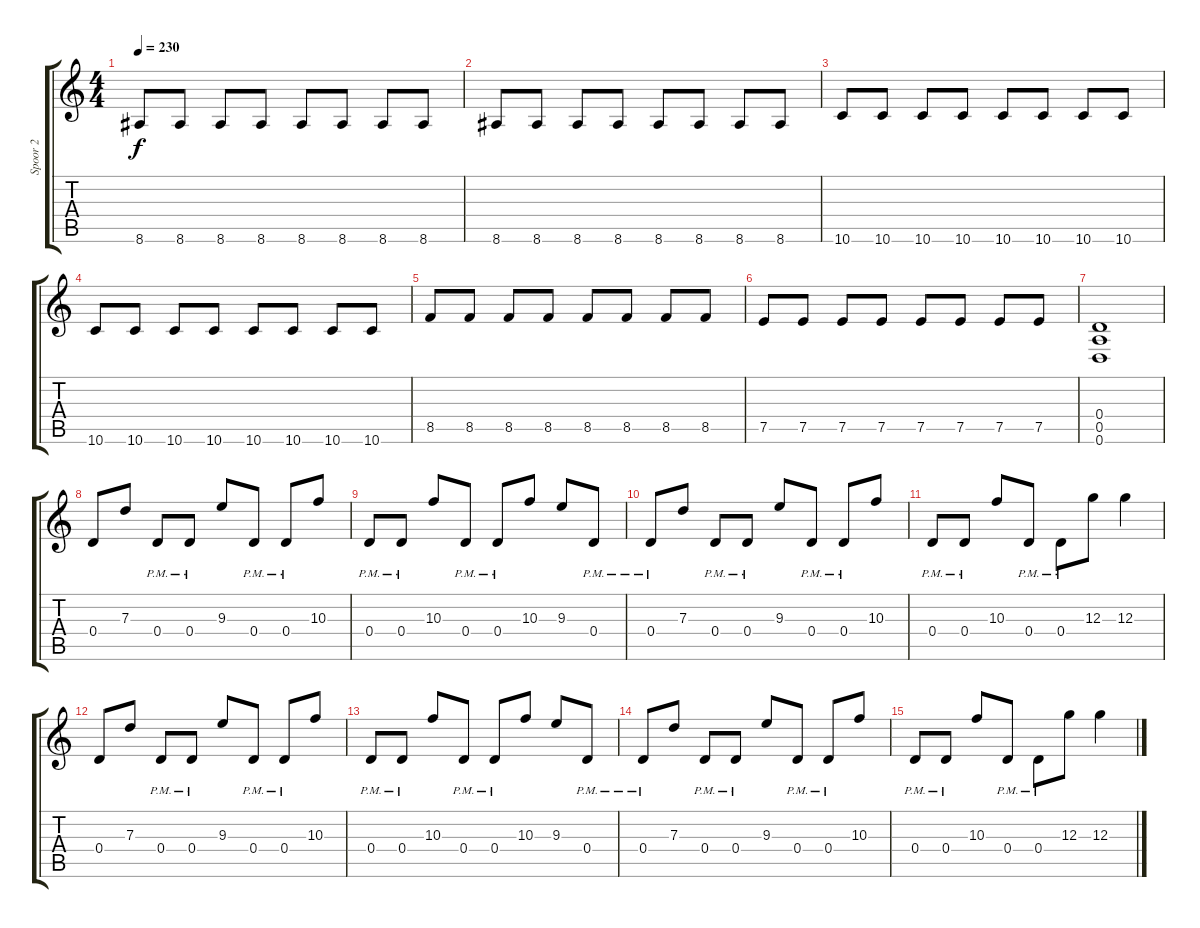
\track ("Spoor 2" "Spoor 2") {instrument distortionguitar}
\staff {score tabs}
\tuning (E4 B3 G3 D3 A2 D2) {hide}
\ts (4 4)
\tempo 230
\clef g2
\ks c
8.6.8{dy f} 8.6.8 8.6.8 8.6.8 8.6.8 8.6.8 8.6.8 8.6.8 |
8.6.8 8.6.8 8.6.8 8.6.8 8.6.8 8.6.8 8.6.8 8.6.8 |
10.6.8 10.6.8 10.6.8 10.6.8 10.6.8 10.6.8 10.6.8 10.6.8 |
10.6.8 10.6.8 10.6.8 10.6.8 10.6.8 10.6.8 10.6.8 10.6.8 |
8.5.8 8.5.8 8.5.8 8.5.8 8.5.8 8.5.8 8.5.8 8.5.8 |
7.5.8 7.5.8 7.5.8 7.5.8 7.5.8 7.5.8 7.5.8 7.5.8 |
(0.4 0.5 0.6).1 |
0.4.8 7.3.8 0.4{pm}.8 0.4{pm}.8 9.3.8 0.4{pm}.8 0.4{pm}.8 10.3.8 |
0.4{pm}.8 0.4{pm}.8 10.3.8 0.4{pm}.8 0.4{pm}.8 10.3.8 9.3.8 0.4{pm}.8 |
0.4{pm}.8 7.3.8 0.4{pm}.8 0.4{pm}.8 9.3.8 0.4{pm}.8 0.4{pm}.8 10.3.8 |
0.4{pm}.8 0.4{pm}.8 10.3.8 0.4{pm}.8 0.4{pm}.8 12.3.8 12.3.4 |
0.4.8 7.3.8 0.4{pm}.8 0.4{pm}.8 9.3.8 0.4{pm}.8 0.4{pm}.8 10.3.8 |
0.4{pm}.8 0.4{pm}.8 10.3.8 0.4{pm}.8 0.4{pm}.8 10.3.8 9.3.8 0.4{pm}.8 |
0.4{pm}.8 7.3.8 0.4{pm}.8 0.4{pm}.8 9.3.8 0.4{pm}.8 0.4{pm}.8 10.3.8 |
0.4{pm}.8 0.4{pm}.8 10.3.8 0.4{pm}.8 0.4{pm}.8 12.3.8 12.3.4
